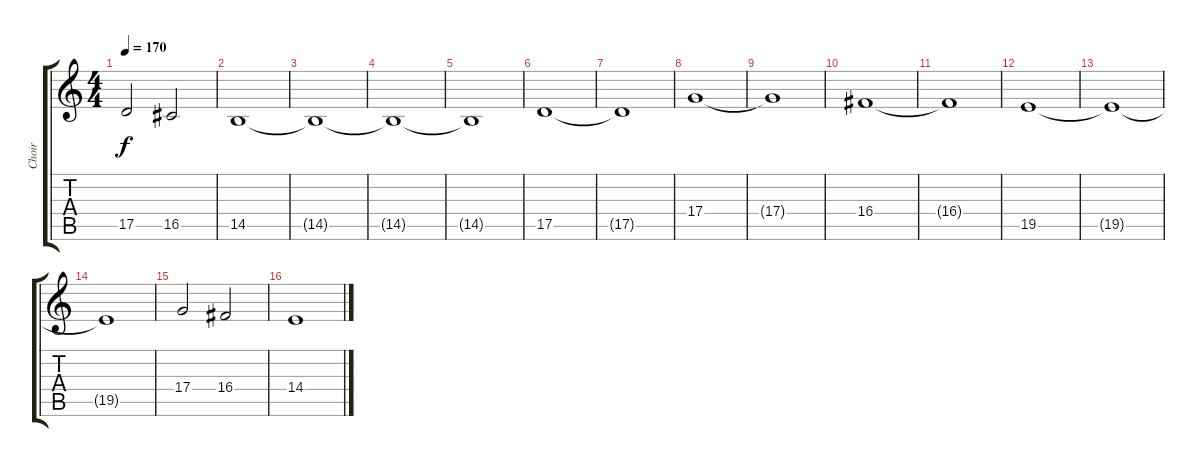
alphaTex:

\track ("Choir" "Choir") {instrument choiraahs}
\staff {score tabs}
\tuning (E4 B3 G3 D3 A2 E2) {hide}
\ts (4 4)
\tempo 170
\clef g2
\ks c
17.5.2{dy f} 16.5.2 |
14.5.1 |
14.5{t}.1 |
14.5{t}.1 |
14.5{t}.1 |
17.5.1 |
17.5{t}.1 |
17.4.1 |
17.4{t}.1 |
16.4.1 |
16.4{t}.1 |
19.5.1 |
19.5{t}.1 |
19.5{t}.1{volume 0} |
17.4.2{volume 12} 16.4.2 |
14.4.1
